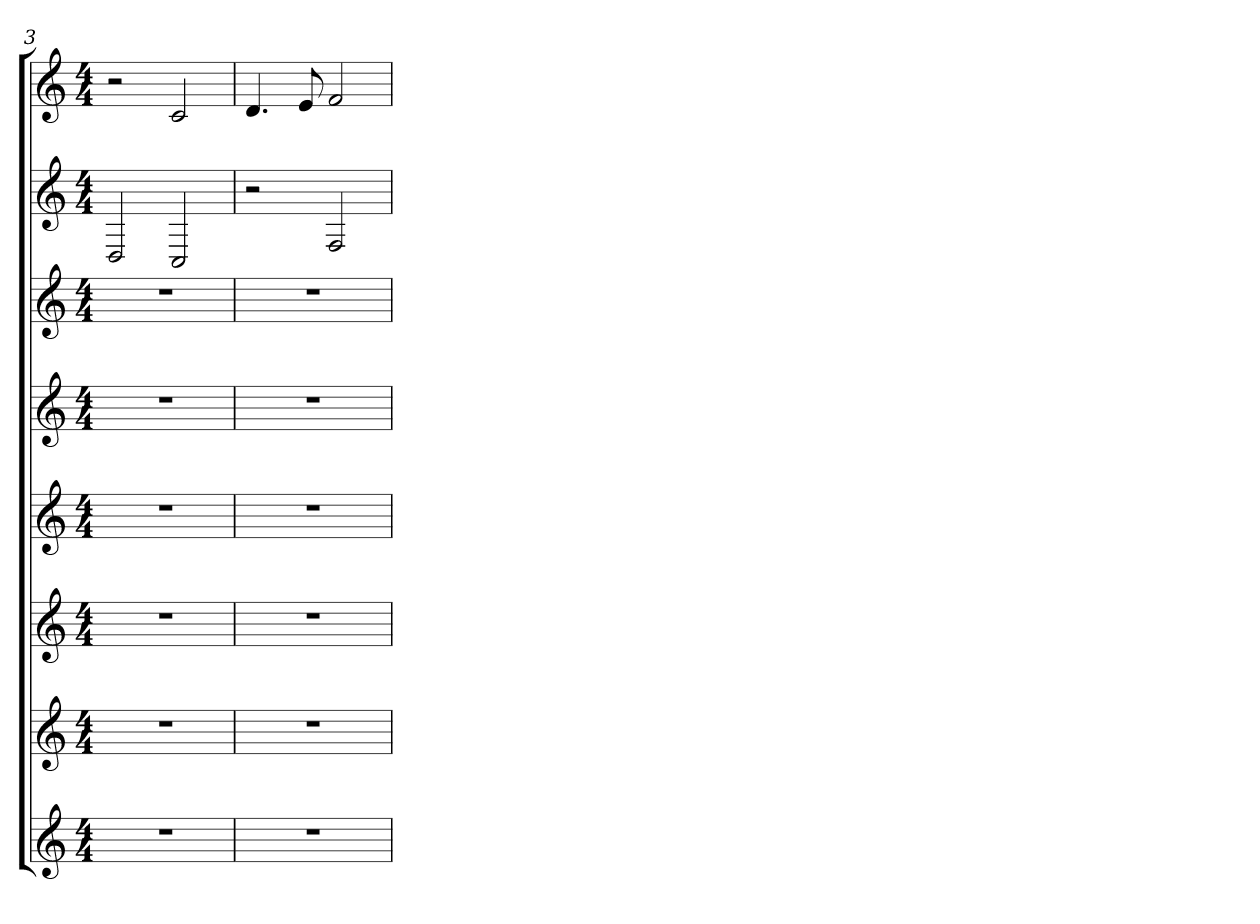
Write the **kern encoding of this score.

**kern	**kern	**kern	**kern	**kern	**kern	**kern	**kern
*part8	*part7	*part6	*part5	*part4	*part3	*part2	*part1
*staff8	*staff7	*staff6	*staff5	*staff4	*staff3	*staff2	*staff1
*clefG2	*clefG2	*clefG2	*clefG2	*clefG2	*clefG2	*clefG2	*clefG2
*k[]	*k[]	*k[]	*k[]	*k[]	*k[]	*k[]	*k[]
*M4/4	*M4/4	*M4/4	*M4/4	*M4/4	*M4/4	*M4/4	*M4/4
=3	=3	=3	=3	=3	=3	=3	=3
1r	1r	1r	1r	1r	1r	2D/	2r
.	.	.	.	.	.	2C/	2c/
=4	=4	=4	=4	=4	=4	=4	=4
1r	1r	1r	1r	1r	1r	2r	4.d/
.	.	.	.	.	.	.	8e/
.	.	.	.	.	.	2F/	2f/
=	=	=	=	=	=	=	=
*-	*-	*-	*-	*-	*-	*-	*-
